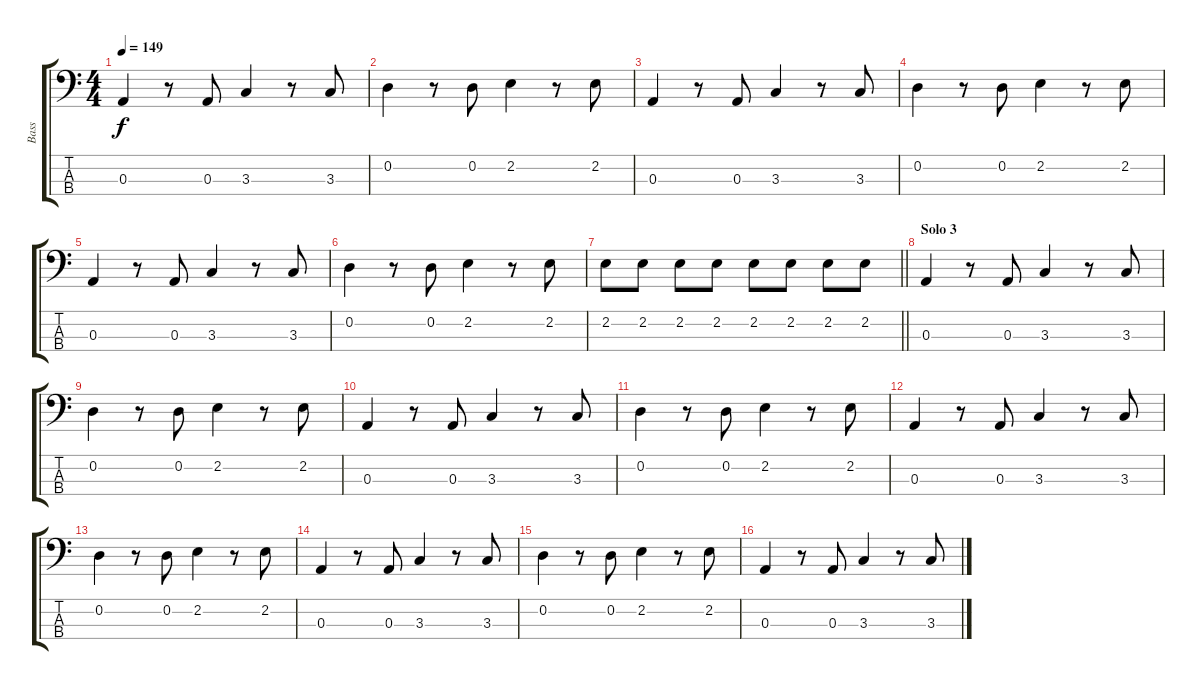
\track ("Bass" "Bass") {instrument electricbassfinger}
\staff {score tabs}
\tuning (G2 D2 A1 E1) {hide}
\ts (4 4)
\tempo 149
\clef f4
\ks c
0.3.4{dy f} r.8 0.3.8 3.3.4 r.8 3.3.8 |
0.2.4 r.8 0.2.8 2.2.4 r.8 2.2.8 |
0.3.4 r.8 0.3.8 3.3.4 r.8 3.3.8 |
0.2.4 r.8 0.2.8 2.2.4 r.8 2.2.8 |
0.3.4 r.8 0.3.8 3.3.4 r.8 3.3.8 |
0.2.4 r.8 0.2.8 2.2.4 r.8 2.2.8 |
\barLineRight lightlight
2.2.8 2.2.8 2.2.8 2.2.8 2.2.8 2.2.8 2.2.8 2.2.8 |
\section ("" "Solo 3")
0.3.4 r.8 0.3.8 3.3.4 r.8 3.3.8 |
0.2.4 r.8 0.2.8 2.2.4 r.8 2.2.8 |
0.3.4 r.8 0.3.8 3.3.4 r.8 3.3.8 |
0.2.4 r.8 0.2.8 2.2.4 r.8 2.2.8 |
0.3.4 r.8 0.3.8 3.3.4 r.8 3.3.8 |
0.2.4 r.8 0.2.8 2.2.4 r.8 2.2.8 |
0.3.4 r.8 0.3.8 3.3.4 r.8 3.3.8 |
0.2.4 r.8 0.2.8 2.2.4 r.8 2.2.8 |
0.3.4 r.8 0.3.8 3.3.4 r.8 3.3.8
